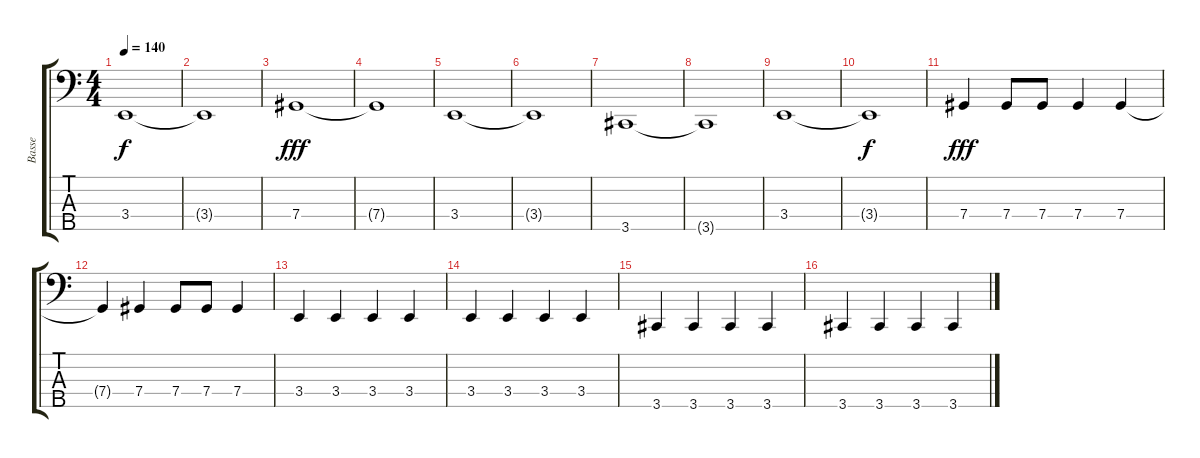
\track ("Basse" "Basse") {instrument electricbasspick}
\staff {score tabs}
\tuning (Gb2 Db2 Ab1 Db1 Bb0) {hide}
\ts (4 4)
\tempo 140
\clef f4
\ks c
3.4.1{dy f} |
3.4{t}.1 |
7.4.1{dy fff} |
7.4{t}.1 |
3.4.1 |
3.4{t}.1 |
3.5.1 |
3.5{t}.1 |
3.4.1 |
3.4{t}.1{dy f} |
7.4.4{dy fff} 7.4.8 7.4.8 7.4.4 7.4.4 |
7.4{t}.4 7.4.4 7.4.8 7.4.8 7.4.4 |
3.4.4 3.4.4 3.4.4 3.4.4 |
3.4.4 3.4.4 3.4.4 3.4.4 |
3.5.4 3.5.4 3.5.4 3.5.4 |
3.5.4 3.5.4 3.5.4 3.5.4
